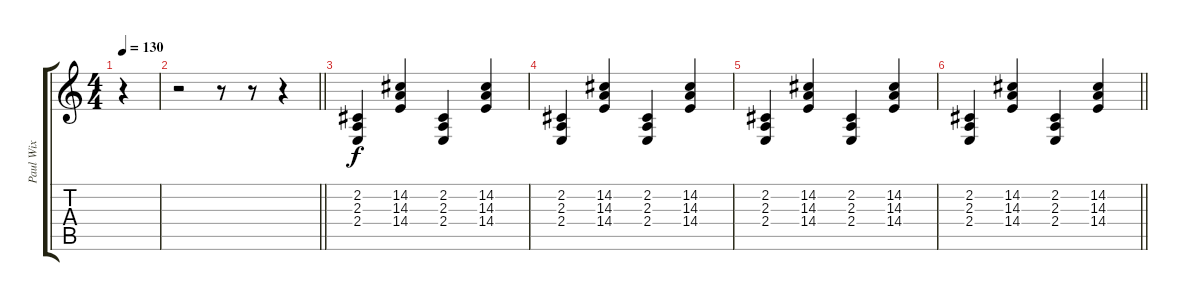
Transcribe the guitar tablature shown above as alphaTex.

\track ("Paul Wix" "Paul Wix") {instrument acousticgrandpiano}
\staff {score tabs}
\tuning (E4 B3 G3 D3 A2 E2) {hide}
\ts (4 4)
\tempo 130
\clef g2
\ks c
r.4{dy f} |
\barLineRight lightlight
r.2 r.8 r.8 r.4 |
(2.2 2.3 2.4).4{volume 12 instrument drawbarorgan} (14.2 14.3 14.4).4 (2.2 2.3 2.4).4 (14.2 14.3 14.4).4 |
(2.2 2.3 2.4).4 (14.2 14.3 14.4).4 (2.2 2.3 2.4).4 (14.2 14.3 14.4).4 |
(2.2 2.3 2.4).4 (14.2 14.3 14.4).4 (2.2 2.3 2.4).4 (14.2 14.3 14.4).4 |
\barLineRight lightlight
(2.2 2.3 2.4).4 (14.2 14.3 14.4).4 (2.2 2.3 2.4).4 (14.2 14.3 14.4).4
